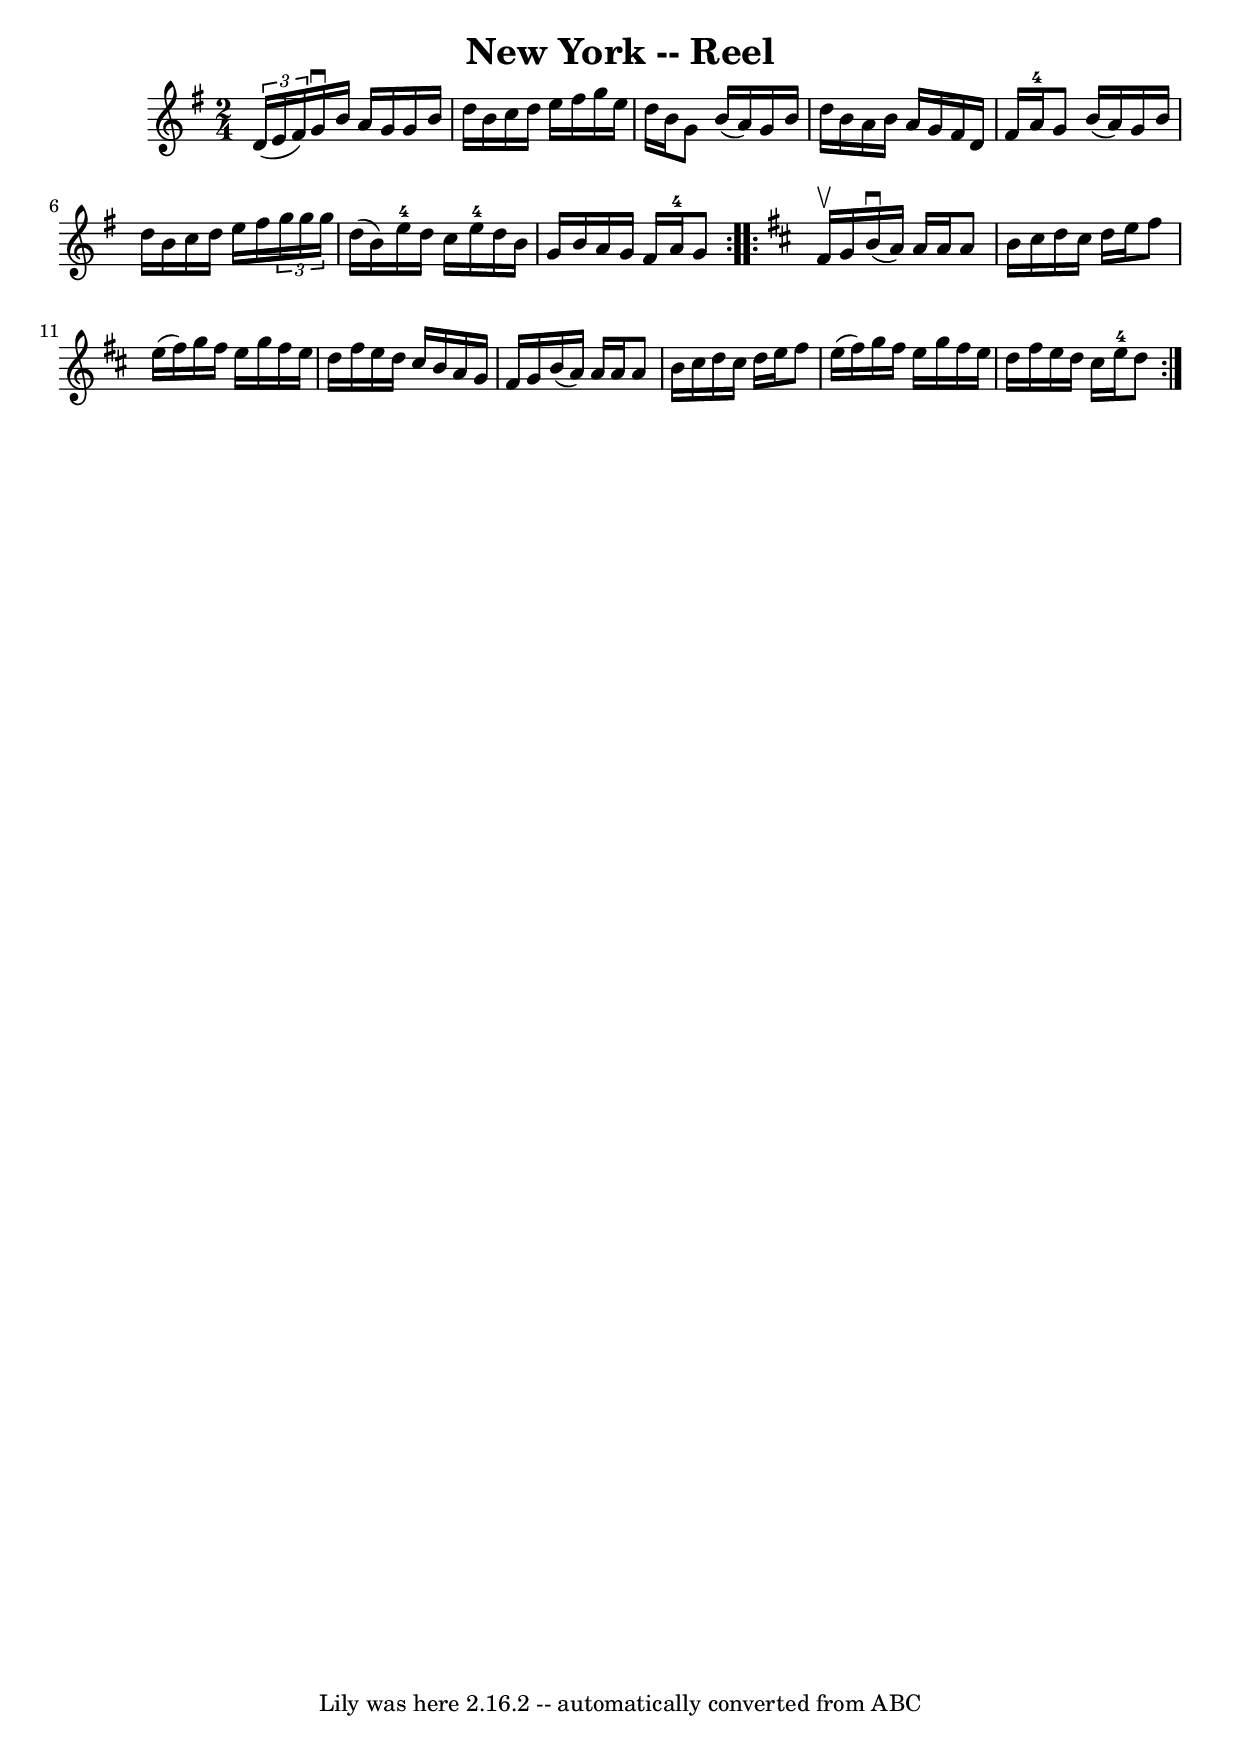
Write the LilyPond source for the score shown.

\version "2.16.2"
\include "Mammoth.ily"
\header {
  %% book = "Ryan's Mammoth Collection"
  crossRefNumber = "1"
  footnotes = "\\\\292"
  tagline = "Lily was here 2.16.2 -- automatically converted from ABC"
  title = "New York -- Reel"

}
voicedefault =  {



  \repeat volta 2 {

    \time 2/4 
    \key g \major
    \times 2/3 { d'16 (e'16 fis'16) 
	       } |
    
    g'16^\downbow b'16 a'16 g'16 g'16 b'16 d''16 b'16    
    |
    c''16 d''16 e''16 fis''16 g''16 e''16 d''16    
    b'16    |
    g'8 b'16 (a'16) g'16 b'16 d''16 b'16    
    |
    a'16 b'16 a'16 g'16 fis'16 d'16 fis'16 a'16 
    -4   |
    g'8 b'16 (a'16) g'16 b'16 d''16 b'16    
    |
    c''16 d''16 e''16 fis''16    \times 2/3 { g''16 g''16  
					      g''16  
					    } d''16 (b'16)   |
    e''16-4 d''16 c''16    
    e''16-4 d''16 b'16 g'16 b'16    |
    a'16 g'16 fis'16 
    a'16-4 g'8  
  }   
  \key d \major
  
  \repeat volta 2 {
    fis'16^\upbow   
    g'16  |
    b'16^\downbow(a'16) a'16 a'16 a'8 b'16    
    cis''16    |
    d''16 cis''16 d''16 e''16 fis''8 e''16 (
    fis''16)   |
    g''16 fis''16 e''16 g''16 fis''16 e''16 
    d''16 fis''16    |
    e''16 d''16 cis''16 b'16 a'16    
    g'16 fis'16 g'16    |
    b'16 (a'16) a'16 a'16 a'8  
    b'16 cis''16    |
    d''16 cis''16 d''16 e''16 fis''8    
    e''16 (fis''16)   |
    g''16 fis''16 e''16 g''16    
    fis''16 e''16 d''16 fis''16    |
    e''16 d''16 cis''16    
    e''16-4 d''8  
  }   

}

\score{
  <<

    \context Staff="default"
    {
      \voicedefault 
      
    }

  >>
  \layout {
    
  }
  \midi {
  }

}
